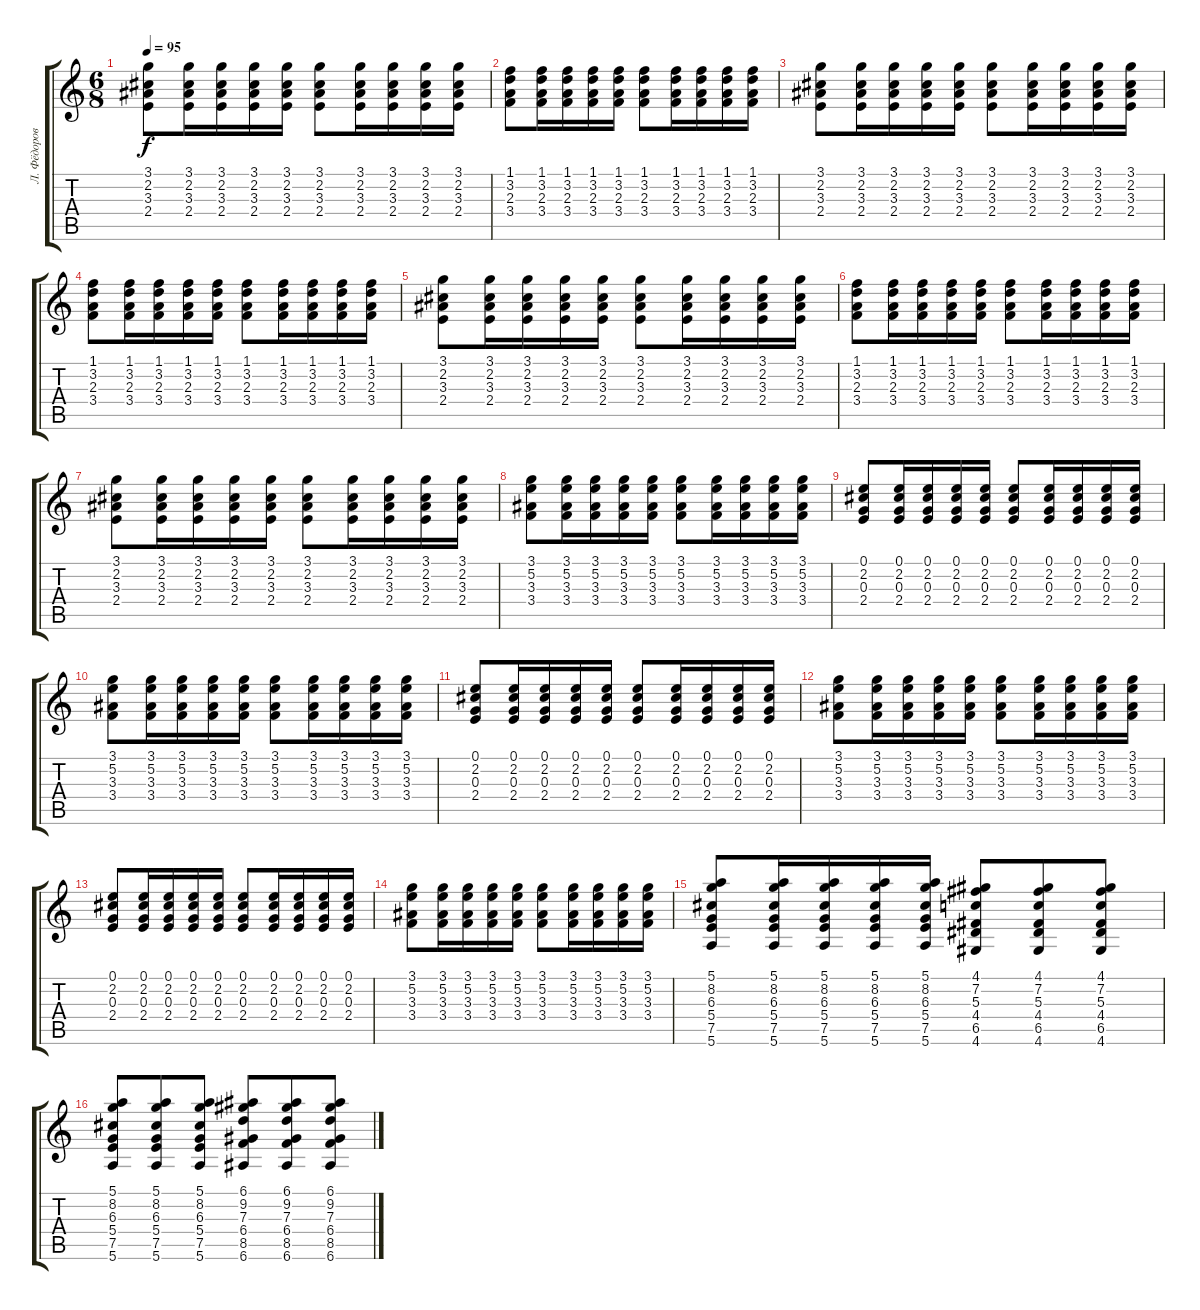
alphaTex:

\track ("Л. Фёдоров" "Л. Фёдоров") {instrument acousticguitarsteel}
\staff {score tabs}
\tuning (E4 B3 G3 D3 A2 E2) {hide}
\ts (6 8)
\tempo 95
\clef g2
\ks c
(3.1 2.2 3.3 2.4).8{dy f} (3.1 2.2 3.3 2.4).16 (3.1 2.2 3.3 2.4).16 (3.1 2.2 3.3 2.4).16 (3.1 2.2 3.3 2.4).16 (3.1 2.2 3.3 2.4).8 (3.1 2.2 3.3 2.4).16 (3.1 2.2 3.3 2.4).16 (3.1 2.2 3.3 2.4).16 (3.1 2.2 3.3 2.4).16 |
(1.1 3.2 2.3 3.4).8 (1.1 3.2 2.3 3.4).16 (1.1 3.2 2.3 3.4).16 (1.1 3.2 2.3 3.4).16 (1.1 3.2 2.3 3.4).16 (1.1 3.2 2.3 3.4).8 (1.1 3.2 2.3 3.4).16 (1.1 3.2 2.3 3.4).16 (1.1 3.2 2.3 3.4).16 (1.1 3.2 2.3 3.4).16 |
(3.1 2.2 3.3 2.4).8 (3.1 2.2 3.3 2.4).16 (3.1 2.2 3.3 2.4).16 (3.1 2.2 3.3 2.4).16 (3.1 2.2 3.3 2.4).16 (3.1 2.2 3.3 2.4).8 (3.1 2.2 3.3 2.4).16 (3.1 2.2 3.3 2.4).16 (3.1 2.2 3.3 2.4).16 (3.1 2.2 3.3 2.4).16 |
(1.1 3.2 2.3 3.4).8 (1.1 3.2 2.3 3.4).16 (1.1 3.2 2.3 3.4).16 (1.1 3.2 2.3 3.4).16 (1.1 3.2 2.3 3.4).16 (1.1 3.2 2.3 3.4).8 (1.1 3.2 2.3 3.4).16 (1.1 3.2 2.3 3.4).16 (1.1 3.2 2.3 3.4).16 (1.1 3.2 2.3 3.4).16 |
(3.1 2.2 3.3 2.4).8 (3.1 2.2 3.3 2.4).16 (3.1 2.2 3.3 2.4).16 (3.1 2.2 3.3 2.4).16 (3.1 2.2 3.3 2.4).16 (3.1 2.2 3.3 2.4).8 (3.1 2.2 3.3 2.4).16 (3.1 2.2 3.3 2.4).16 (3.1 2.2 3.3 2.4).16 (3.1 2.2 3.3 2.4).16 |
(1.1 3.2 2.3 3.4).8 (1.1 3.2 2.3 3.4).16 (1.1 3.2 2.3 3.4).16 (1.1 3.2 2.3 3.4).16 (1.1 3.2 2.3 3.4).16 (1.1 3.2 2.3 3.4).8 (1.1 3.2 2.3 3.4).16 (1.1 3.2 2.3 3.4).16 (1.1 3.2 2.3 3.4).16 (1.1 3.2 2.3 3.4).16 |
(3.1 2.2 3.3 2.4).8 (3.1 2.2 3.3 2.4).16 (3.1 2.2 3.3 2.4).16 (3.1 2.2 3.3 2.4).16 (3.1 2.2 3.3 2.4).16 (3.1 2.2 3.3 2.4).8 (3.1 2.2 3.3 2.4).16 (3.1 2.2 3.3 2.4).16 (3.1 2.2 3.3 2.4).16 (3.1 2.2 3.3 2.4).16 |
(3.1 5.2 3.3 3.4).8 (3.1 5.2 3.3 3.4).16 (3.1 5.2 3.3 3.4).16 (3.1 5.2 3.3 3.4).16 (3.1 5.2 3.3 3.4).16 (3.1 5.2 3.3 3.4).8 (3.1 5.2 3.3 3.4).16 (3.1 5.2 3.3 3.4).16 (3.1 5.2 3.3 3.4).16 (3.1 5.2 3.3 3.4).16 |
(0.1 2.2 0.3 2.4).8 (0.1 2.2 0.3 2.4).16 (0.1 2.2 0.3 2.4).16 (0.1 2.2 0.3 2.4).16 (0.1 2.2 0.3 2.4).16 (0.1 2.2 0.3 2.4).8 (0.1 2.2 0.3 2.4).16 (0.1 2.2 0.3 2.4).16 (0.1 2.2 0.3 2.4).16 (0.1 2.2 0.3 2.4).16 |
(3.1 5.2 3.3 3.4).8 (3.1 5.2 3.3 3.4).16 (3.1 5.2 3.3 3.4).16 (3.1 5.2 3.3 3.4).16 (3.1 5.2 3.3 3.4).16 (3.1 5.2 3.3 3.4).8 (3.1 5.2 3.3 3.4).16 (3.1 5.2 3.3 3.4).16 (3.1 5.2 3.3 3.4).16 (3.1 5.2 3.3 3.4).16 |
(0.1 2.2 0.3 2.4).8 (0.1 2.2 0.3 2.4).16 (0.1 2.2 0.3 2.4).16 (0.1 2.2 0.3 2.4).16 (0.1 2.2 0.3 2.4).16 (0.1 2.2 0.3 2.4).8 (0.1 2.2 0.3 2.4).16 (0.1 2.2 0.3 2.4).16 (0.1 2.2 0.3 2.4).16 (0.1 2.2 0.3 2.4).16 |
(3.1 5.2 3.3 3.4).8 (3.1 5.2 3.3 3.4).16 (3.1 5.2 3.3 3.4).16 (3.1 5.2 3.3 3.4).16 (3.1 5.2 3.3 3.4).16 (3.1 5.2 3.3 3.4).8 (3.1 5.2 3.3 3.4).16 (3.1 5.2 3.3 3.4).16 (3.1 5.2 3.3 3.4).16 (3.1 5.2 3.3 3.4).16 |
(0.1 2.2 0.3 2.4).8 (0.1 2.2 0.3 2.4).16 (0.1 2.2 0.3 2.4).16 (0.1 2.2 0.3 2.4).16 (0.1 2.2 0.3 2.4).16 (0.1 2.2 0.3 2.4).8 (0.1 2.2 0.3 2.4).16 (0.1 2.2 0.3 2.4).16 (0.1 2.2 0.3 2.4).16 (0.1 2.2 0.3 2.4).16 |
(3.1 5.2 3.3 3.4).8 (3.1 5.2 3.3 3.4).16 (3.1 5.2 3.3 3.4).16 (3.1 5.2 3.3 3.4).16 (3.1 5.2 3.3 3.4).16 (3.1 5.2 3.3 3.4).8 (3.1 5.2 3.3 3.4).16 (3.1 5.2 3.3 3.4).16 (3.1 5.2 3.3 3.4).16 (3.1 5.2 3.3 3.4).16 |
(5.1 8.2 6.3 5.4 7.5 5.6).8 (5.1 8.2 6.3 5.4 7.5 5.6).16 (5.1 8.2 6.3 5.4 7.5 5.6).16 (5.1 8.2 6.3 5.4 7.5 5.6).16 (5.1 8.2 6.3 5.4 7.5 5.6).16 (4.1 7.2 5.3 4.4 6.5 4.6).8 (4.1 7.2 5.3 4.4 6.5 4.6).8 (4.1 7.2 5.3 4.4 6.5 4.6).8 |
(5.1 8.2 6.3 5.4 7.5 5.6).8 (5.1 8.2 6.3 5.4 7.5 5.6).8 (5.1 8.2 6.3 5.4 7.5 5.6).8 (6.1 9.2 7.3 6.4 8.5 6.6).8 (6.1 9.2 7.3 6.4 8.5 6.6).8 (6.1 9.2 7.3 6.4 8.5 6.6).8
